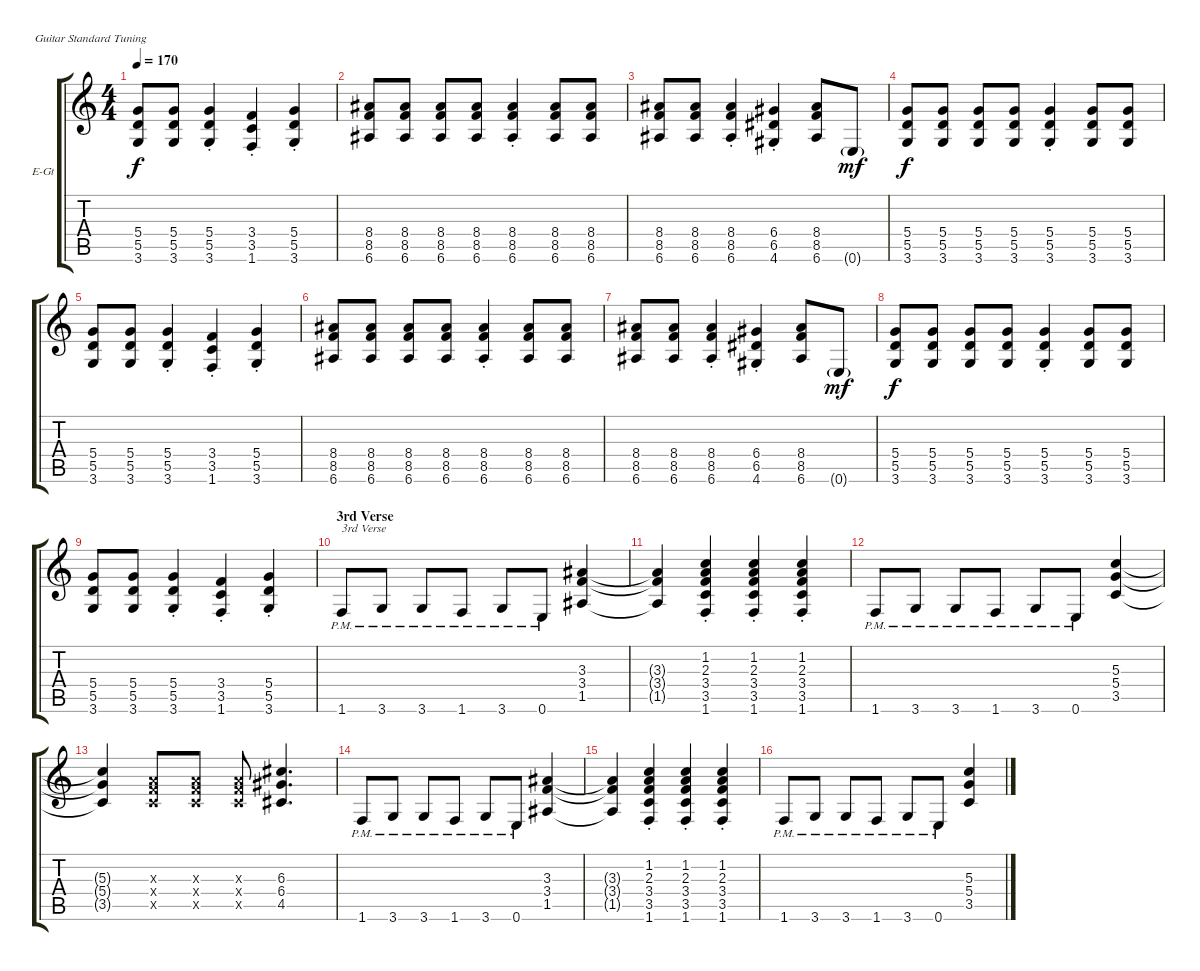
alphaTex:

\bracketExtendMode groupsimilarinstruments
\firstSystemTrackNameOrientation horizontal
\otherSystemsTrackNameOrientation horizontal
\track ("Guitar 1" "E-Gt") {instrument distortionguitar}
\staff {score tabs}
\tuning (E4 B3 G3 D3 A2 E2)
\ts (4 4)
\tempo 170
\clef g2
\ks c
(5.4 5.5 3.6).8{dy f} (5.4 5.5 3.6).8 (5.4{st} 5.5{st} 3.6{st}).4 (3.4{st} 3.5{st} 1.6{st}).4 (5.4{st} 5.5{st} 3.6{st}).4 |
(8.4 8.5 6.6).8 (8.4 8.5 6.6).8 (8.4 8.5 6.6).8 (8.4 8.5 6.6).8 (8.4{st} 8.5{st} 6.6{st}).4 (8.4 8.5 6.6).8 (8.4 8.5 6.6).8 |
(8.4 8.5 6.6).8 (8.4 8.5 6.6).8 (8.4{st} 8.5{st} 6.6{st}).4 (6.4{st} 6.5{st} 4.6{st}).4 (8.4 8.5 6.6).8 0.6{g}.8{dy mf} |
(5.4 5.5 3.6).8{dy f} (5.4 5.5 3.6).8 (5.4 5.5 3.6).8 (5.4 5.5 3.6).8 (5.4{st} 5.5{st} 3.6{st}).4 (5.4 5.5 3.6).8 (5.4 5.5 3.6).8 |
(5.4 5.5 3.6).8 (5.4 5.5 3.6).8 (5.4{st} 5.5{st} 3.6{st}).4 (3.4{st} 3.5{st} 1.6{st}).4 (5.4{st} 5.5{st} 3.6{st}).4 |
(8.4 8.5 6.6).8 (8.4 8.5 6.6).8 (8.4 8.5 6.6).8 (8.4 8.5 6.6).8 (8.4{st} 8.5{st} 6.6{st}).4 (8.4 8.5 6.6).8 (8.4 8.5 6.6).8 |
(8.4 8.5 6.6).8 (8.4 8.5 6.6).8 (8.4{st} 8.5{st} 6.6{st}).4 (6.4{st} 6.5{st} 4.6{st}).4 (8.4 8.5 6.6).8 0.6{g}.8{dy mf} |
(5.4 5.5 3.6).8{dy f} (5.4 5.5 3.6).8 (5.4 5.5 3.6).8 (5.4 5.5 3.6).8 (5.4{st} 5.5{st} 3.6{st}).4 (5.4 5.5 3.6).8 (5.4 5.5 3.6).8 |
(5.4 5.5 3.6).8 (5.4 5.5 3.6).8 (5.4{st} 5.5{st} 3.6{st}).4 (3.4{st} 3.5{st} 1.6{st}).4 (5.4{st} 5.5{st} 3.6{st}).4 |
\section ("" "3rd Verse")
1.6{pm}.8{txt "3rd Verse"} 3.6{pm}.8 3.6{pm}.8 1.6{pm}.8 3.6{pm}.8 0.6{pm}.8 (3.3 3.4 1.5).4 |
(3.3{t} 3.4{t} 1.5{t}).4 (1.2{st} 2.3{st} 3.4{st} 3.5{st} 1.6{st}).4 (1.2{st} 2.3{st} 3.4{st} 3.5{st} 1.6{st}).4 (1.2{st} 2.3{st} 3.4{st} 3.5{st} 1.6{st}).4 |
1.6{pm}.8 3.6{pm}.8 3.6{pm}.8 1.6{pm}.8 3.6{pm}.8 0.6{pm}.8 (5.3 5.4 3.5).4 |
(5.3{t} 5.4{t} 3.5{t}).4 (2.3{x} 3.4{x} 3.5{x}).8 (2.3{x} 3.4{x} 3.5{x}).8 (2.3{x} 3.4{x} 3.5{x}).8 (6.3 6.4 4.5).4{d} |
1.6{pm}.8 3.6{pm}.8 3.6{pm}.8 1.6{pm}.8 3.6{pm}.8 0.6{pm}.8 (3.3 3.4 1.5).4 |
(3.3{t} 3.4{t} 1.5{t}).4 (1.2{st} 2.3{st} 3.4{st} 3.5{st} 1.6{st}).4 (1.2{st} 2.3{st} 3.4{st} 3.5{st} 1.6{st}).4 (1.2{st} 2.3{st} 3.4{st} 3.5{st} 1.6{st}).4 |
1.6{pm}.8 3.6{pm}.8 3.6{pm}.8 1.6{pm}.8 3.6{pm}.8 0.6{pm}.8 (5.3 5.4 3.5).4
